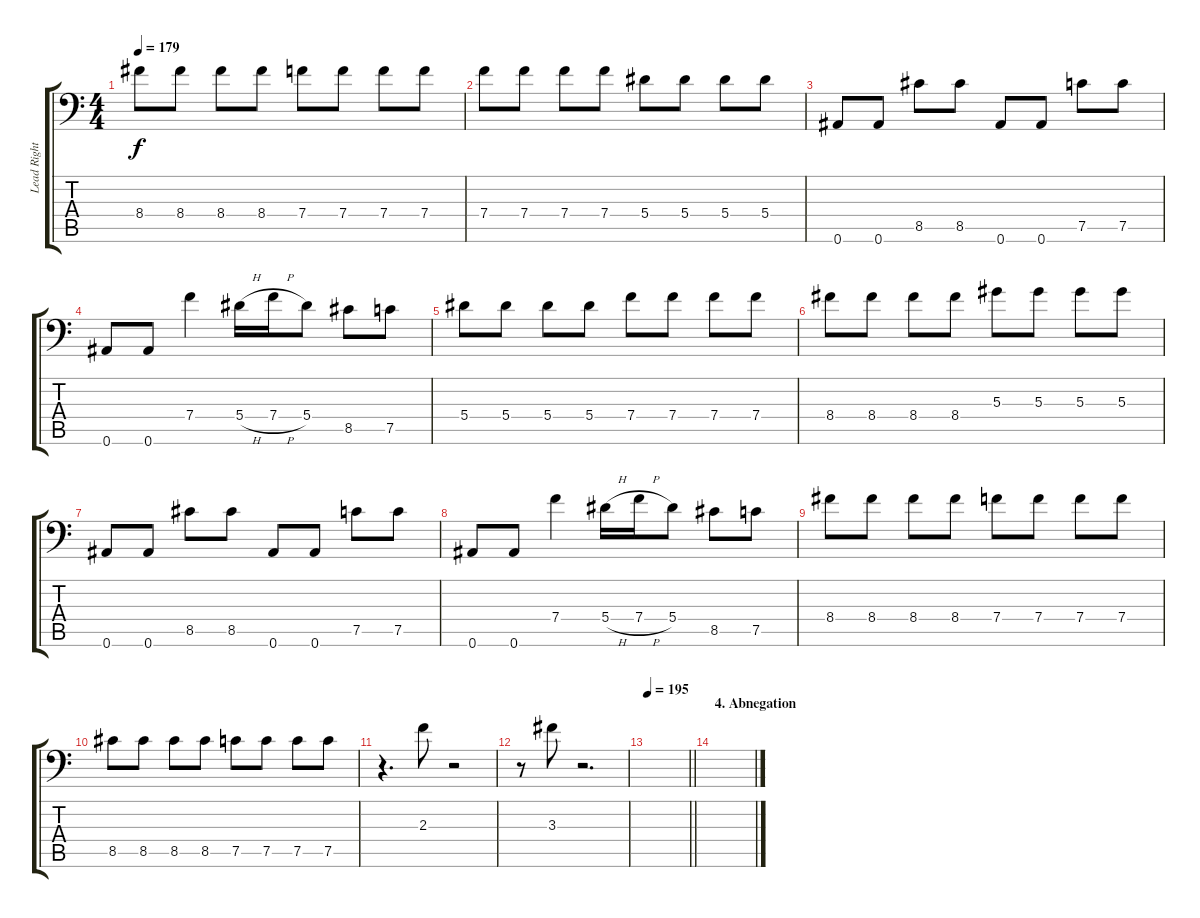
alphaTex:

\track ("Lead Right 1" "Lead Right") {instrument distortionguitar}
\staff {score tabs}
\tuning (C4 G3 Eb3 Bb2 F2 Bb1) {hide}
\ts (4 4)
\tempo 179
\clef f4
\ks c
8.4.8{dy f} 8.4.8 8.4.8 8.4.8 7.4.8 7.4.8 7.4.8 7.4.8 |
7.4.8 7.4.8 7.4.8 7.4.8 5.4.8 5.4.8 5.4.8 5.4.8 |
0.6.8 0.6.8 8.5.8 8.5.8 0.6.8 0.6.8 7.5.8 7.5.8 |
0.6.8 0.6.8 7.4.4 5.4{h}.16 7.4{h}.16 5.4.8 8.5.8 7.5.8 |
5.4.8 5.4.8 5.4.8 5.4.8 7.4.8 7.4.8 7.4.8 7.4.8 |
8.4.8 8.4.8 8.4.8 8.4.8 5.3.8 5.3.8 5.3.8 5.3.8 |
0.6.8 0.6.8 8.5.8 8.5.8 0.6.8 0.6.8 7.5.8 7.5.8 |
0.6.8 0.6.8 7.4.4 5.4{h}.16 7.4{h}.16 5.4.8 8.5.8 7.5.8 |
8.4.8 8.4.8 8.4.8 8.4.8 7.4.8 7.4.8 7.4.8 7.4.8 |
8.5.8 8.5.8 8.5.8 8.5.8 7.5.8 7.5.8 7.5.8 7.5.8 |
r.4{d} 2.3.8 r.2 |
r.8 3.3.8 r.2{d} |
\tempo 195
\barLineRight lightlight
|
\section ("" "4. Abnegation")
